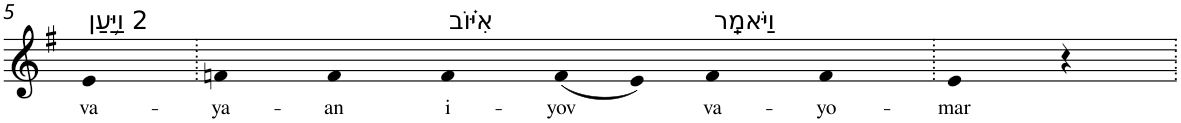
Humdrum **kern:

**kern	**text
*part1	*part1
*staff1	*staff1
*I"Piano	*
*I'Pno	*
!!LO:PB:g=z
*clefG2	*
*k[f#]	*
*G:	*
=5	=5
!LO:TX:a:t=2 וַיַּ֥עַן	!
!	!LO:LY:b
4e	va-
=6.	=6.
!	!LO:LY:b
4fn	-ya-
!	!LO:LY:b
4f	-an
!LO:TX:a:t=אִיּ֗וֹב	!
!	!LO:LY:b
4f	i-
!	!LO:LY:b
(8f	-yov
8e)	.
!LO:TX:a:t=וַיֹּאמַֽר	!
!	!LO:LY:b
4f	va-
!	!LO:LY:b
4f	-yo-
=7.	=7.
!	!LO:LY:b
4e	-mar
4r	.
=.	=.
*-	*-
